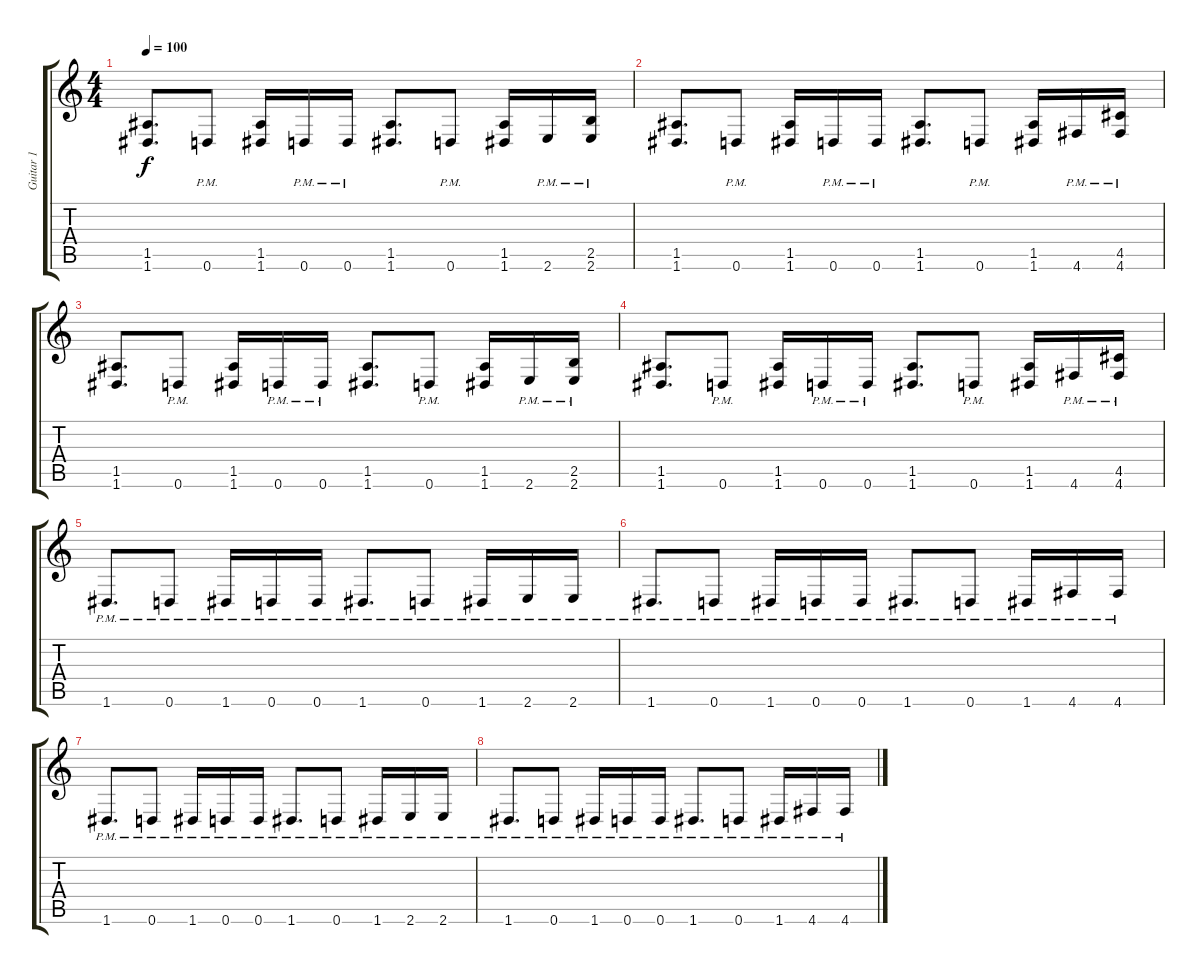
\track ("Guitar 1" "Guitar 1") {instrument distortionguitar}
\staff {score tabs}
\tuning (E4 B3 G3 D3 A2 D2) {hide}
\ts (4 4)
\tempo 100
\clef g2
\ks c
(1.5 1.6).8{d dy f} 0.6{pm}.8 (1.5 1.6).16 0.6{pm}.16 0.6{pm}.16 (1.5 1.6).8{d} 0.6{pm}.8 (1.5 1.6).16 2.6{pm}.16 (2.5{pm} 2.6{pm}).16 |
(1.5 1.6).8{d} 0.6{pm}.8 (1.5 1.6).16 0.6{pm}.16 0.6{pm}.16 (1.5 1.6).8{d} 0.6{pm}.8 (1.5 1.6).16 4.6{pm}.16 (4.5{pm} 4.6{pm}).16 |
(1.5 1.6).8{d} 0.6{pm}.8 (1.5 1.6).16 0.6{pm}.16 0.6{pm}.16 (1.5 1.6).8{d} 0.6{pm}.8 (1.5 1.6).16 2.6{pm}.16 (2.5{pm} 2.6{pm}).16 |
(1.5 1.6).8{d} 0.6{pm}.8 (1.5 1.6).16 0.6{pm}.16 0.6{pm}.16 (1.5 1.6).8{d} 0.6{pm}.8 (1.5 1.6).16 4.6{pm}.16 (4.5{pm} 4.6{pm}).16 |
1.6{pm}.8{d} 0.6{pm}.8 1.6{pm}.16 0.6{pm}.16 0.6{pm}.16 1.6{pm}.8{d} 0.6{pm}.8 1.6{pm}.16 2.6{pm}.16 2.6{pm}.16 |
1.6{pm}.8{d} 0.6{pm}.8 1.6{pm}.16 0.6{pm}.16 0.6{pm}.16 1.6{pm}.8{d} 0.6{pm}.8 1.6{pm}.16 4.6{pm}.16 4.6{pm}.16 |
1.6{pm}.8{d} 0.6{pm}.8 1.6{pm}.16 0.6{pm}.16 0.6{pm}.16 1.6{pm}.8{d} 0.6{pm}.8 1.6{pm}.16 2.6{pm}.16 2.6{pm}.16 |
1.6{pm}.8{d} 0.6{pm}.8 1.6{pm}.16 0.6{pm}.16 0.6{pm}.16 1.6{pm}.8{d} 0.6{pm}.8 1.6{pm}.16 4.6{pm}.16 4.6{pm}.16
